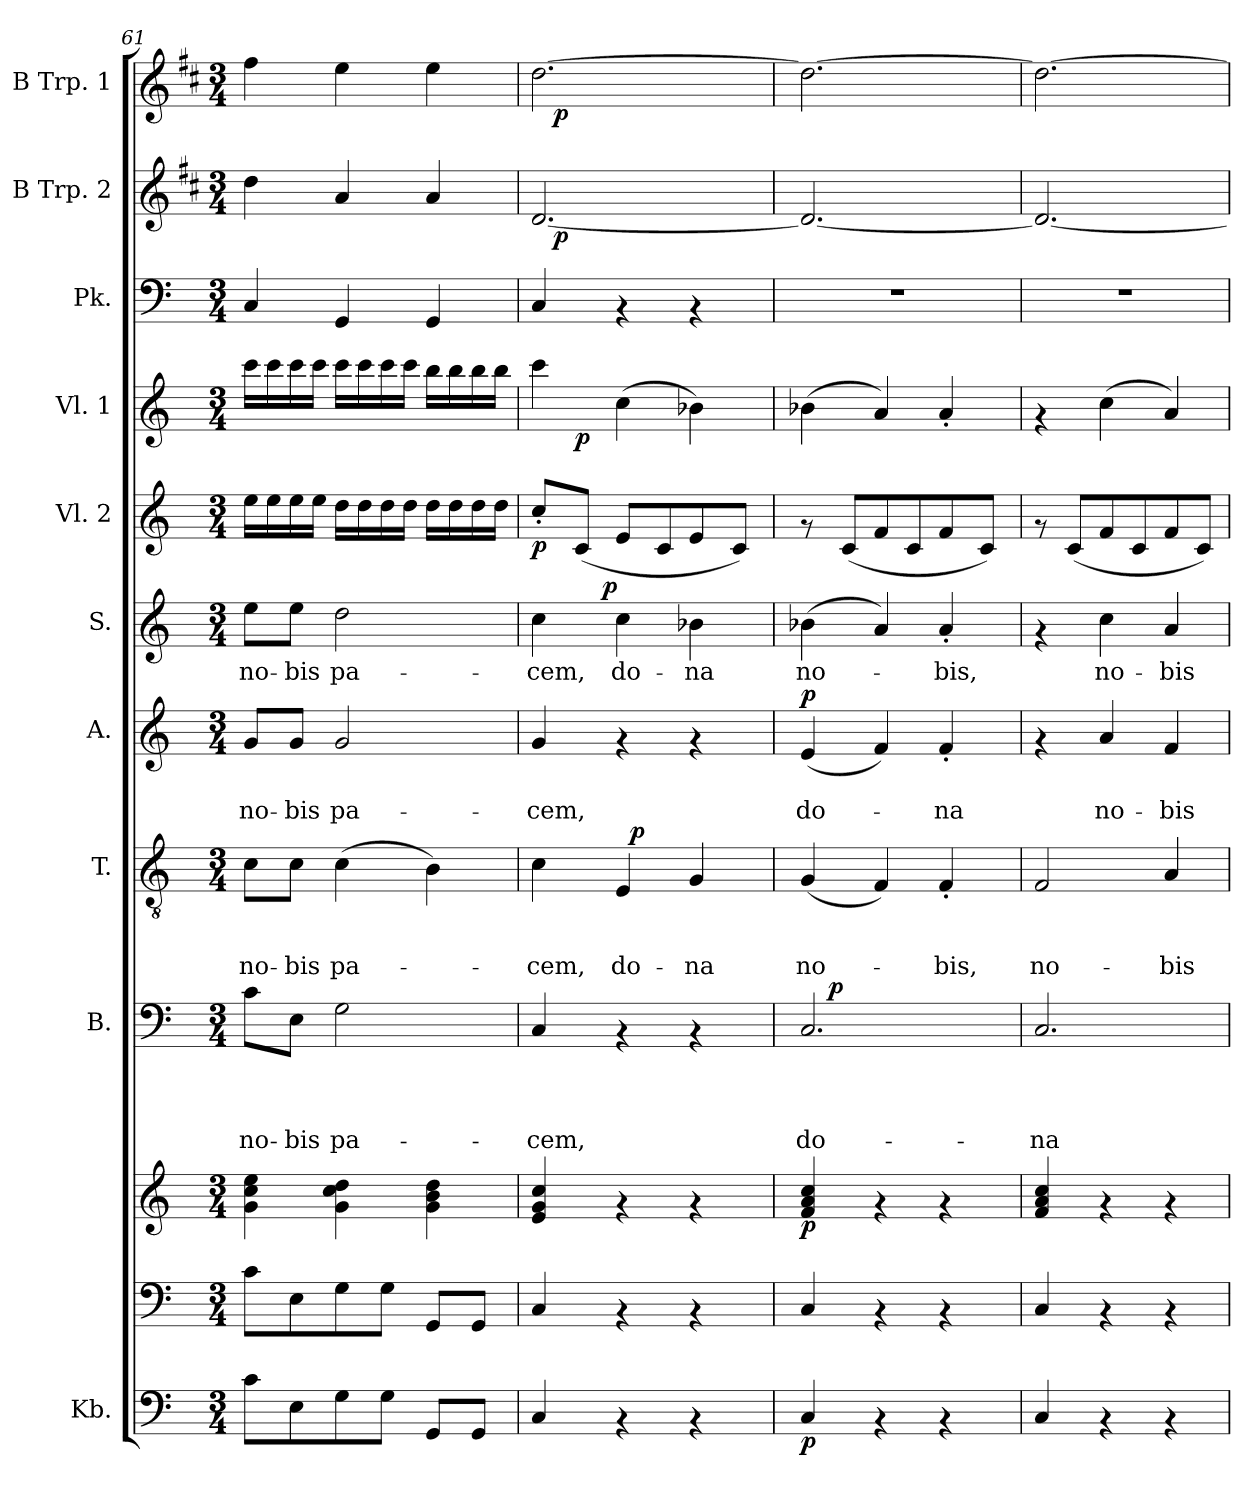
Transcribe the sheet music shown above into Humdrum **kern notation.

**kern	**dynam	**kern	**kern	**dynam	**kern	**text	**text	**text	**text	**dynam	**kern	**text	**text	**text	**dynam	**kern	**text	**text	**dynam	**kern	**text	**dynam	**kern	**dynam	**kern	**dynam	**kern	**kern	**dynam	**kern	**dynam
*part11	*part11	*part10	*part10	*part10	*part9	*part9	*part9	*part9	*part9	*part9	*part8	*part8	*part8	*part8	*part8	*part7	*part7	*part7	*part7	*part6	*part6	*part6	*part5	*part5	*part4	*part4	*part3	*part2	*part2	*part1	*part1
*staff12	*staff12	*staff11	*staff10	*staff10/11	*staff9	*staff9	*staff9	*staff9	*staff9	*staff9	*staff8	*staff8	*staff8	*staff8	*staff8	*staff7	*staff7	*staff7	*staff7	*staff6	*staff6	*staff6	*staff5	*staff5	*staff4	*staff4	*staff3	*staff2	*staff2	*staff1	*staff1
*I"Kb.	*	*	*	*	*I"B.	*	*	*	*	*	*I"T.	*	*	*	*	*I"A.	*	*	*	*I"S.	*	*	*I"Vl. 2	*	*I"Vl. 1	*	*I"Pk.	*I"B Trp. 2	*	*I"B Trp. 1	*
*I'Kb.	*	*	*	*	*I'B.	*	*	*	*	*	*I'T.	*	*	*	*	*I'A.	*	*	*	*I'S.	*	*	*I'Vl. 2	*	*I'Vl. 1	*	*I'Pk.	*I'B Trp. 2	*	*I'B Trp. 1	*
*clefF4	*	*clefF4	*clefG2	*	*clefF4	*	*	*	*	*	*clefGv2	*	*	*	*	*clefG2	*	*	*	*clefG2	*	*	*clefG2	*	*clefG2	*	*clefF4	*clefG2	*	*clefG2	*
*	*	*	*	*	*	*	*	*	*	*	*	*	*	*	*	*	*	*	*	*	*	*	*	*	*	*	*	*ITrd1c2	*	*ITrd1c2	*
*k[]	*	*k[]	*k[]	*	*k[]	*	*	*	*	*	*k[]	*	*	*	*	*k[]	*	*	*	*k[]	*	*	*k[]	*	*k[]	*	*k[]	*k[]	*	*k[]	*
*C:	*	*C:	*C:	*	*C:	*	*	*	*	*	*C:	*	*	*	*	*C:	*	*	*	*C:	*	*	*C:	*	*C:	*	*C:	*C:	*	*C:	*
*M3/4	*	*M3/4	*M3/4	*	*M3/4	*	*	*	*	*	*M3/4	*	*	*	*	*M3/4	*	*	*	*M3/4	*	*	*M3/4	*	*M3/4	*	*M3/4	*M3/4	*	*M3/4	*
=61	=61	=61	=61	=61	=61	=61	=61	=61	=61	=61	=61	=61	=61	=61	=61	=61	=61	=61	=61	=61	=61	=61	=61	=61	=61	=61	=61	=61	=61	=61	=61
!	!	!	!	!	!	!	!	!	!LO:LY:b	!	!	!	!	!LO:LY:b	!	!	!	!LO:LY:b	!	!	!LO:LY:b	!	!	!	!	!	!	!	!	!	!
8c\L	.	8c\L	4g\ 4cc\ 4ee\	.	8c\L	.	.	.	no-	.	8c\L	.	.	no-	.	8g/L	.	no-	.	8ee\L	no-	.	16ee\LL	.	16ccc\LL	.	4C/	4cc\	.	4ee\	.
.	.	.	.	.	.	.	.	.	.	.	.	.	.	.	.	.	.	.	.	.	.	.	16ee\	.	16ccc\	.	.	.	.	.	.
!	!	!	!	!	!	!	!	!	!LO:LY:b	!	!	!	!	!LO:LY:b	!	!	!	!LO:LY:b	!	!	!LO:LY:b	!	!	!	!	!	!	!	!	!	!
8E\	.	8E\	.	.	8E\J	.	.	.	-bis	.	8c\J	.	.	-bis	.	8g/J	.	-bis	.	8ee\J	-bis	.	16ee\	.	16ccc\	.	.	.	.	.	.
.	.	.	.	.	.	.	.	.	.	.	.	.	.	.	.	.	.	.	.	.	.	.	16ee\JJ	.	16ccc\JJ	.	.	.	.	.	.
!	!	!	!	!	!	!	!	!	!LO:LY:b	!	!	!	!	!LO:LY:b	!	!	!	!LO:LY:b	!	!	!LO:LY:b	!	!	!	!	!	!	!	!	!	!
8G\	.	8G\	4g\ 4cc\ 4dd\	.	2G\	.	.	.	pa-	.	(>4c\	.	.	pa-	.	2g/	.	pa-	.	2dd\	pa-	.	16dd\LL	.	16ccc\LL	.	4GG/	4g/	.	4dd\	.
.	.	.	.	.	.	.	.	.	.	.	.	.	.	.	.	.	.	.	.	.	.	.	16dd\	.	16ccc\	.	.	.	.	.	.
8G\J	.	8G\J	.	.	.	.	.	.	.	.	.	.	.	.	.	.	.	.	.	.	.	.	16dd\	.	16ccc\	.	.	.	.	.	.
.	.	.	.	.	.	.	.	.	.	.	.	.	.	.	.	.	.	.	.	.	.	.	16dd\JJ	.	16ccc\JJ	.	.	.	.	.	.
8GG/L	.	8GG/L	4g\ 4b\ 4dd\	.	.	.	.	.	.	.	4B\)	.	.	.	.	.	.	.	.	.	.	.	16dd\LL	.	16bb\LL	.	4GG/	4g/	.	4dd\	.
.	.	.	.	.	.	.	.	.	.	.	.	.	.	.	.	.	.	.	.	.	.	.	16dd\	.	16bb\	.	.	.	.	.	.
8GG/J	.	8GG/J	.	.	.	.	.	.	.	.	.	.	.	.	.	.	.	.	.	.	.	.	16dd\	.	16bb\	.	.	.	.	.	.
.	.	.	.	.	.	.	.	.	.	.	.	.	.	.	.	.	.	.	.	.	.	.	16dd\JJ	.	16bb\JJ	.	.	.	.	.	.
=62	=62	=62	=62	=62	=62	=62	=62	=62	=62	=62	=62	=62	=62	=62	=62	=62	=62	=62	=62	=62	=62	=62	=62	=62	=62	=62	=62	=62	=62	=62	=62
!	!	!	!	!	!	!	!	!	!LO:LY:b	!	!	!	!	!LO:LY:b	!	!	!	!LO:LY:b	!	!	!LO:LY:b	!	!	!LO:DY:b	!	!	!	!	!	!	!
*	*	*	*	*	*	*	*	*	*	*	*^	*	*	*	*	*	*	*	*	*^	*	*	*	*	*^	*	*	*^	*	*^	*
4C/	.	4C/	4e/ 4g/ 4cc/	.	4C/	.	.	.	-cem,	.	4c\	4ryy	.	.	-cem,	.	4g/	.	-cem,	.	4cc\	8..ryy	-cem,	.	8cc'</L	p	4ccc\	8ryy	.	4C/	[<2.c/	16ryy	.	[>2.cc\	16ryy	.
!	!	!	!	!	!	!	!	!	!	!	!	!	!	!	!	!	!	!	!	!	!	!	!	!	!	!	!	!	!	!	!	!	!LO:DY:b	!	!	!LO:DY:b
.	.	.	.	.	.	.	.	.	.	.	.	.	.	.	.	.	.	.	.	.	.	.	.	.	.	.	.	.	.	.	.	2ryy	p	.	2ryy	p
!	!	!	!	!	!	!	!	!	!	!	!	!	!	!	!	!	!	!	!	!	!	!	!	!	!	!	!	!	!LO:DY:b	!	!	!	!	!	!	!
.	.	.	.	.	.	.	.	.	.	.	.	.	.	.	.	.	.	.	.	.	.	.	.	.	(<8c/J	.	.	2ryy	p	.	.	.	.	.	.	.
!	!	!	!	!	!	!	!	!	!	!	!	!	!	!	!	!	!	!	!	!	!	!	!	!LO:DY:a	!	!	!	!	!	!	!	!	!	!	!	!
.	.	.	.	.	.	.	.	.	.	.	.	.	.	.	.	.	.	.	.	.	.	2ryy	.	p	.	.	.	.	.	.	.	.	.	.	.	.
!	!	!	!	!	!	!	!	!	!	!	!	!	!	!	!LO:LY:b	!	!	!	!	!	!	!	!LO:LY:b	!	!	!	!	!	!	!	!	!	!	!	!	!
4rAA	.	4rAA	4rf	.	4rAA	.	.	.	.	.	4E/	32ryy	.	.	do-	.	4rf	.	.	.	4cc\	.	do-	.	8e/L	.	(>4cc\	.	.	4rAA	.	.	.	.	.	.
!	!	!	!	!	!	!	!	!	!	!	!	!	!	!	!	!LO:DY:a	!	!	!	!	!	!	!	!	!	!	!	!	!	!	!	!	!	!	!	!
.	.	.	.	.	.	.	.	.	.	.	.	4...ryy	.	.	.	p	.	.	.	.	.	.	.	.	.	.	.	.	.	.	.	.	.	.	.	.
.	.	.	.	.	.	.	.	.	.	.	.	.	.	.	.	.	.	.	.	.	.	.	.	.	8c/	.	.	.	.	.	.	.	.	.	.	.
!	!	!	!	!	!	!	!	!	!	!	!	!	!	!	!LO:LY:b	!	!	!	!	!	!	!	!LO:LY:b	!	!	!	!	!	!	!	!	!	!	!	!	!
4rAA	.	4rAA	4rf	.	4rAA	.	.	.	.	.	4G/	.	.	.	-na	.	4rf	.	.	.	4b-X\	.	-na	.	8e/	.	4b-X\)	.	.	4rAA	.	.	.	.	.	.
.	.	.	.	.	.	.	.	.	.	.	.	.	.	.	.	.	.	.	.	.	.	.	.	.	.	.	.	.	.	.	.	8.ryy	.	.	8.ryy	.
.	.	.	.	.	.	.	.	.	.	.	.	.	.	.	.	.	.	.	.	.	.	.	.	.	8c/J)	.	.	8ryy	.	.	.	.	.	.	.	.
.	.	.	.	.	.	.	.	.	.	.	.	.	.	.	.	.	.	.	.	.	.	32ryy	.	.	.	.	.	.	.	.	.	.	.	.	.	.
=63	=63	=63	=63	=63	=63	=63	=63	=63	=63	=63	=63	=63	=63	=63	=63	=63	=63	=63	=63	=63	=63	=63	=63	=63	=63	=63	=63	=63	=63	=63	=63	=63	=63	=63	=63	=63
!	!LO:DY:b	!	!	!LO:DY:b	!	!	!	!	!LO:LY:b	!	!	!	!	!	!LO:LY:b	!	!	!	!LO:LY:b	!LO:DY:a	!	!	!LO:LY:b	!	!	!	!	!	!	!	!	!	!	!	!	!
*	*	*	*	*	*	*	*	*	*	*	*	*	*	*	*	*	*	*	*	*	*	*	*	*	*	*	*	*	*	*	*v	*v	*	*	*	*
*	*	*	*	*	*^	*	*	*	*	*	*v	*v	*	*	*	*	*	*	*	*	*v	*v	*	*	*	*	*v	*v	*	*	*	*	*v	*v	*
4C/	p	4C/	4f/ 4a/ 4cc/	p	2.C/	16.ryy	.	.	.	do-	.	(<4G/	.	.	no-	.	(<4e/	.	do-	p	(>4b-X\	no-	.	8rf	.	(>4b-X\	.	2.r	2.c/_	.	2.cc\_	.
!	!	!	!	!	!	!	!	!	!	!	!LO:DY:a	!	!	!	!	!	!	!	!	!	!	!	!	!	!	!	!	!	!	!	!	!
.	.	.	.	.	.	2ryy	.	.	.	.	p	.	.	.	.	.	.	.	.	.	.	.	.	.	.	.	.	.	.	.	.	.
.	.	.	.	.	.	.	.	.	.	.	.	.	.	.	.	.	.	.	.	.	.	.	.	(<8c/L	.	.	.	.	.	.	.	.
4rAA	.	4rAA	4rf	.	.	.	.	.	.	.	.	4F/)	.	.	.	.	4f/)	.	.	.	4a/)	.	.	8f/	.	4a/)	.	.	.	.	.	.
.	.	.	.	.	.	.	.	.	.	.	.	.	.	.	.	.	.	.	.	.	.	.	.	8c/	.	.	.	.	.	.	.	.
!	!	!	!	!	!	!	!	!	!	!	!	!	!	!	!LO:LY:b	!	!	!	!LO:LY:b	!	!	!LO:LY:b	!	!	!	!	!	!	!	!	!	!
4rAA	.	4rAA	4rf	.	.	.	.	.	.	.	.	4F'</	.	.	-bis,	.	4f'</	.	-na	.	4a'</	-bis,	.	8f/	.	4a'</	.	.	.	.	.	.
.	.	.	.	.	.	8ryy	.	.	.	.	.	.	.	.	.	.	.	.	.	.	.	.	.	.	.	.	.	.	.	.	.	.
.	.	.	.	.	.	.	.	.	.	.	.	.	.	.	.	.	.	.	.	.	.	.	.	8c/J)	.	.	.	.	.	.	.	.
.	.	.	.	.	.	32ryy	.	.	.	.	.	.	.	.	.	.	.	.	.	.	.	.	.	.	.	.	.	.	.	.	.	.
=64	=64	=64	=64	=64	=64	=64	=64	=64	=64	=64	=64	=64	=64	=64	=64	=64	=64	=64	=64	=64	=64	=64	=64	=64	=64	=64	=64	=64	=64	=64	=64	=64
!	!	!	!	!	!	!	!	!	!	!LO:LY:b	!	!	!	!	!LO:LY:b	!	!	!	!	!	!	!	!	!	!	!	!	!	!	!	!	!
*	*	*	*	*	*v	*v	*	*	*	*	*	*	*	*	*	*	*	*	*	*	*	*	*	*	*	*	*	*	*	*	*	*
4C/	.	4C/	4f/ 4a/ 4cc/	.	2.C/	.	.	.	-na	.	2F/	.	.	no-	.	4rf	.	.	.	4rf	.	.	8rf	.	4rf	.	2.r	2.c/_	.	2.cc\_	.
.	.	.	.	.	.	.	.	.	.	.	.	.	.	.	.	.	.	.	.	.	.	.	(<8c/L	.	.	.	.	.	.	.	.
!	!	!	!	!	!	!	!	!	!	!	!	!	!	!	!	!	!	!LO:LY:b	!	!	!LO:LY:b	!	!	!	!	!	!	!	!	!	!
4rAA	.	4rAA	4rf	.	.	.	.	.	.	.	.	.	.	.	.	4a/	.	no-	.	4cc\	no-	.	8f/	.	(>4cc\	.	.	.	.	.	.
.	.	.	.	.	.	.	.	.	.	.	.	.	.	.	.	.	.	.	.	.	.	.	8c/	.	.	.	.	.	.	.	.
!	!	!	!	!	!	!	!	!	!	!	!	!	!	!LO:LY:b	!	!	!	!LO:LY:b	!	!	!LO:LY:b	!	!	!	!	!	!	!	!	!	!
4rAA	.	4rAA	4rf	.	.	.	.	.	.	.	4A/	.	.	-bis	.	4f/	.	-bis	.	4a/	-bis	.	8f/	.	4a/)	.	.	.	.	.	.
.	.	.	.	.	.	.	.	.	.	.	.	.	.	.	.	.	.	.	.	.	.	.	8c/J)	.	.	.	.	.	.	.	.
=	=	=	=	=	=	=	=	=	=	=	=	=	=	=	=	=	=	=	=	=	=	=	=	=	=	=	=	=	=	=	=
*-	*-	*-	*-	*-	*-	*-	*-	*-	*-	*-	*-	*-	*-	*-	*-	*-	*-	*-	*-	*-	*-	*-	*-	*-	*-	*-	*-	*-	*-	*-	*-
